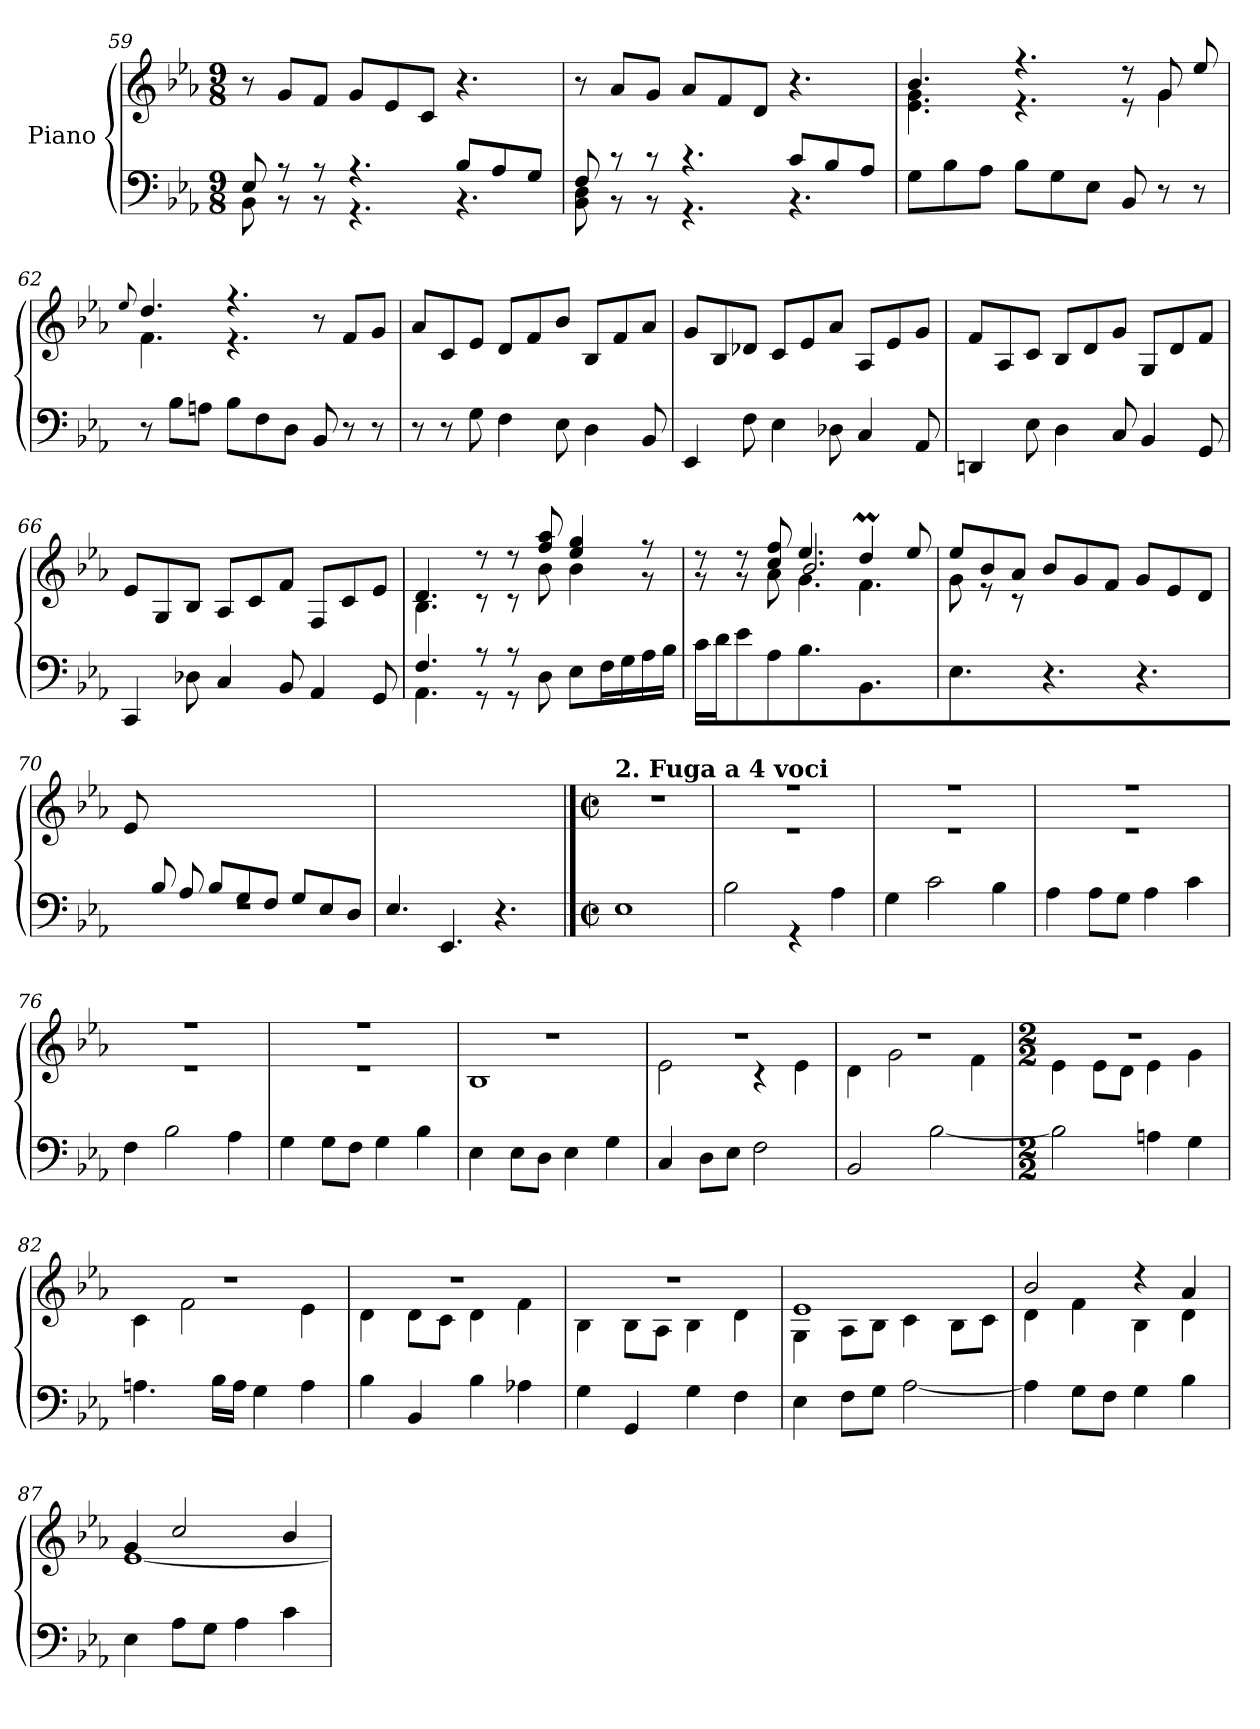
**kern	**kern
*part1	*part1
*staff2	*staff1
*I"Piano	*
*clefF4	*clefG2
*k[b-e-a-]	*k[b-e-a-]
*E-:	*E-:
*M9/8	*M9/8
=59	=59
*^	*
8E-/	8BB-\	8r
8r	8r	8gL
8r	8r	8fJ
4.r	4.r	8gL
.	.	8e-
.	.	8cJ
8B-/L	4.r	4.r
8A-/	.	.
8G/J	.	.
=60	=60	=60
8F/	8BB-\ 8D\	8r
8r	8r	8a-L
8r	8r	8gJ
4.r	4.r	8a-L
.	.	8f
.	.	8dJ
8c/L	4.r	4.r
8B-/	.	.
8A-/J	.	.
*v	*v	*
!!LO:LB:g=z
=61	=61
*	*^
8G	4.b-/	4.e-\ 4.g\
8B-	.	.
8A-J	.	.
8B-L	4.r	4.r
8G	.	.
8E-J	.	.
8BB-	8r	8r
8r	8g/L	4g\
8r	8ee-/	.
=62	=62	=62
.	8qqee-/	.
8r	4.dd/	4.f\
8B-L	.	.
8AnJ	.	.
8B-L	4.r	4.r
8F	.	.
8DJ	.	.
8BB-	8r	4.ryy
8r	8f/L	.
8r	8g/J	.
=63	=63	=63
8r	8a-L	1ryy
8r	8c/	.
8G	8e-/J	.
4F	8dL	.
.	8f/	.
8E-	8b-/J	.
4D	8B-/L	.
.	8f/	.
8BB-	8a-/J	8ryy
=64	=64	=64
4EE-	8g/L	1ryy
.	8B-/	.
8F	8d-X/J	.
4E-	8cL	.
.	8e-/	.
8D-X	8a-/J	.
4C	8A-/L	.
.	8e-/	.
8AA-	8g/J	8ryy
!!LO:LB:g=z	!!
=65	=65	=65
*^	*	*
1ryy	4DDn/	8f/L	1ryy
.	.	8A-/	.
.	8E-\	8c/J	.
.	4D\	8B-L	.
.	.	8d	.
.	8C/	8gJ	.
.	4BB-/	8GL	.
.	.	8d	.
8ryy	8GG/	8fJ	8ryy
=66	=66	=66	=66
1ryy	4CC/	8e-L	1ryy
.	.	8G	.
.	8D-X\	8B-J	.
.	4C/	8A-L	.
.	.	8c	.
.	8BB-/	8fJ	.
.	4AA-/	8FL	.
.	.	8c	.
8ryy	8GG/	8e-J	8ryy
=67	=67	=67	=67
4.F/	4.AA-\	4.d/	4.B-\
8r	8r	8r	8r
8r	8r	8r	8r
4ryy	8D\	8ff/ 8aa-/	8b-\
.	8E-\L	4ee-/ 4gg/	4b-\
8ryy	16F\L	.	.
.	16G\	.	.
8ryy	16A-\	8r	8r
.	16B-\JJ	.	.
!!LO:LB:g=z
=68	=68	=68	=68
*	*	*	*^
1ryy	16cLL	8r	8r	4.ryy
.	16d\	.	.	.
.	8e-\	8r	8r	.
.	8A-\J	8cc/ 8ff/	8a-\	.
.	4.B-\	4.ee-/	4.g\	2.b-/
.	4.BB-/	4ddm/	4.f\	.
8ryy	.	8ee-/	.	.
=69	=69	=69	=69	=69
1ryy	4.E-\	8ee-L	8g\	1ryy
.	.	8b-/	8r	.
.	.	8a-/J	8r	.
.	4.r	8b-L	4.ryy	.
.	.	8g/	.	.
.	.	8f/J	.	.
.	4.r	8gL	4.ryy	.
.	.	8e-/	.	.
8ryy	.	8d/J	.	8ryy
=70	=70	=70	=70	=70
*	*^	*	*	*
!	!	!LO:N:vis=1	!	!	!
8ryy	4.ryy	8%9r	8e-L	1ryy	1ryy
8B-	.	.	4ryy	.	.
8A-J	.	.	.	.	.
2.ryy	8B-L	.	4.ryy	.	.
.	8G/	.	.	.	.
.	8F/J	.	.	.	.
.	8GL	.	4.ryy	.	.
.	8E-/	.	.	.	.
.	8D/J	.	.	8ryy	8ryy
*	*v	*v	*	*	*
=71	=71	=71	=71	=71
4.rtyy	4.E-/	1ryy	1ryy	1ryy
4.ryy	4.EE-/	.	.	.
4.ryy	4.r	.	.	.
.	.	8ryy	8ryy	8ryy
*	*	*v	*v	*v
!!LO:LB:g=z
==72	==72	==72
*M2/2	*	*M2/2
*met(c|)	*	*met(c|)
*	*	*^
*	*	*	*^
!	!	!LO:TX:a:B:t=2. Fuga a 4 voci	!	!
*	*	*	*v	*v
1ryy	1E-\	1r	1r
=73	=73	=73	=73
1ryy	2B-\	1r	1r
.	4r	.	.
.	4A-\	.	.
=74	=74	=74	=74
1ryy	4G\	1r	1r
.	2c\	.	.
.	4B-\	.	.
=75	=75	=75	=75
1ryy	4A-\	1r	1r
.	8A-\L	.	.
.	8G\J	.	.
.	4A-\	.	.
.	4c\	.	.
=76	=76	=76	=76
1ryy	4F\	1r	1r
.	2B-\	.	.
.	4A-\	.	.
!!LO:LB:g=z	!!
=77	=77	=77	=77
1ryy	4G\	1r	1r
.	8G\L	.	.
.	8F\J	.	.
.	4G\	.	.
.	4B-\	.	.
=78	=78	=78	=78
1ryy	4E-\	1r	1B-\
.	8E-\L	.	.
.	8D\J	.	.
.	4E-\	.	.
.	4G\	.	.
=79	=79	=79	=79
1ryy	4C/	1r	2e-\
.	8D\L	.	.
.	8E-\J	.	.
.	2F\	.	4r
.	.	.	4e-\
=80	=80	=80	=80
1ryy	2BB-/	1r	4d\
.	.	.	2g\
.	[2B-\	.	.
.	.	.	4f\
!!LO:LB:g=z	!!
=81	=81	=81	=81
*M2/2	*	*M2/2	*
1ryy	2B-\]	1r	4e-\
.	.	.	8e-\L
.	.	.	8d\J
.	4An\	.	4e-\
.	4G\	.	4g\
=82	=82	=82	=82
1ryy	4.An\	1r	4c\
.	.	.	2f\
.	16B-\LL	.	.
.	16A\JJ	.	.
.	4G\	.	.
.	4A\	.	4e-\
=83	=83	=83	=83
1ryy	4B-\	1r	4d\
.	4BB-/	.	8d\L
.	.	.	8c\J
.	4B-\	.	4d\
.	4A-X\	.	4f\
=84	=84	=84	=84
1ryy	4G\	1r	4B-\
.	4GG/	.	8B-\L
.	.	.	8A-\J
.	4G\	.	4B-\
.	4F\	.	4d\
!!LO:LB:g=z	!!
=85	=85	=85	=85
1ryy	4E-\	1e-/	4G\
.	8F\L	.	8A-\L
.	8G\J	.	8B-\J
.	[2A-\	.	4c\
.	.	.	8B-\L
.	.	.	8c\J
=86	=86	=86	=86
1ryy	4A-\]	2b-/	4d\
.	8G\L	.	4f\
.	8F\J	.	.
.	4G\	4r	4B-\
.	4B-\	4a-/	4d\
=87	=87	=87	=87
1ryy	4E-\	4g/	[1e-\
.	8A-\L	2cc/	.
.	8G\J	.	.
.	4A-\	.	.
.	4c\	4b-/	.
*v	*v	*	*
*	*v	*v
=	=
*-	*-
